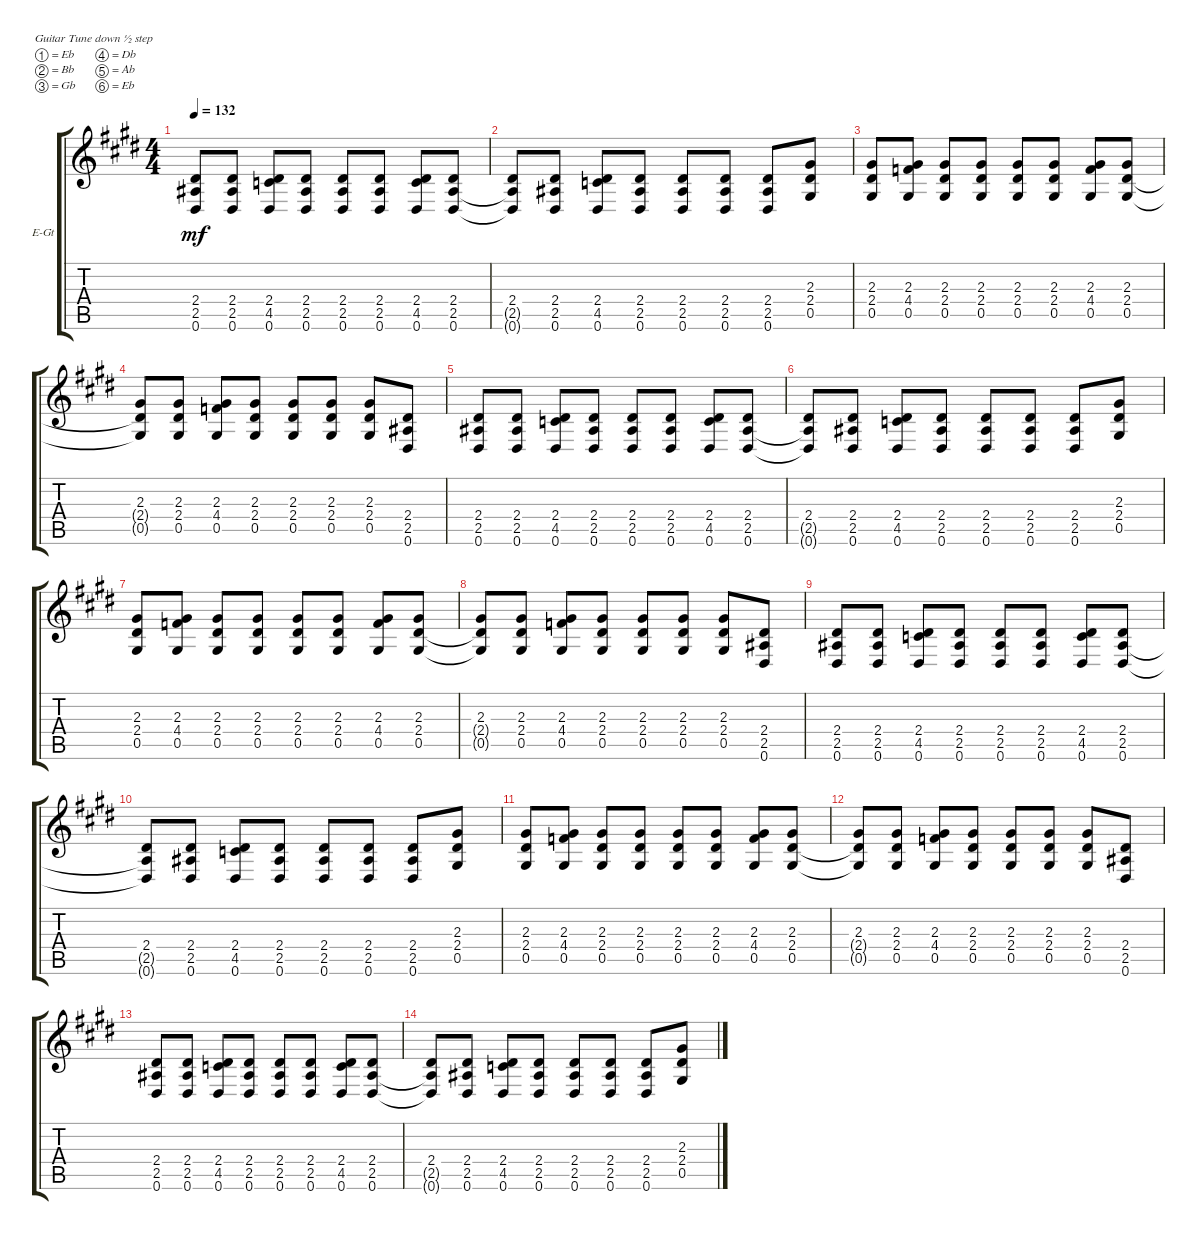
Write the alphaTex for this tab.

\defaultSystemsLayout 4
\bracketExtendMode groupsimilarinstruments
\firstSystemTrackNameOrientation horizontal
\otherSystemsTrackNameOrientation horizontal
\track ("PAUL STANLEY" "E-Gt") {solo instrument distortionguitar}
\staff {score tabs}
\tuning (Eb4 Bb3 Gb3 Db3 Ab2 Eb2)
\ts (4 4)
\tempo 132
\clef g2
\ks e
(0.6 2.5 2.4).8{dy mf} (0.6 2.5 2.4).8 (0.6 4.5 2.4).8 (0.6 2.5 2.4).8 (0.6 2.5 2.4).8 (0.6 2.5 2.4).8 (0.6 4.5 2.4).8 (0.6 2.5 2.4).8 |
(0.6{t} 2.5{t} 2.4).8 (0.6 2.5 2.4).8 (0.6 4.5 2.4).8 (0.6 2.5 2.4).8 (0.6 2.5 2.4).8 (0.6 2.5 2.4).8 (0.6 2.5 2.4).8 (0.5 2.4 2.3).8 |
(0.5 2.4 2.3).8 (0.5 4.4 2.3).8 (0.5 2.4 2.3).8 (0.5 2.4 2.3).8 (0.5 2.4 2.3).8 (0.5 2.4 2.3).8 (0.5 4.4 2.3).8 (0.5 2.4 2.3).8 |
(0.5{t} 2.4{t} 2.3).8 (0.5 2.4 2.3).8 (0.5 4.4 2.3).8 (0.5 2.4 2.3).8 (0.5 2.4 2.3).8 (0.5 2.4 2.3).8 (0.5 2.4 2.3).8 (0.6 2.5 2.4).8 |
(0.6 2.5 2.4).8 (0.6 2.5 2.4).8 (0.6 4.5 2.4).8 (0.6 2.5 2.4).8 (0.6 2.5 2.4).8 (0.6 2.5 2.4).8 (0.6 4.5 2.4).8 (0.6 2.5 2.4).8 |
(0.6{t} 2.5{t} 2.4).8 (0.6 2.5 2.4).8 (0.6 4.5 2.4).8 (0.6 2.5 2.4).8 (0.6 2.5 2.4).8 (0.6 2.5 2.4).8 (0.6 2.5 2.4).8 (0.5 2.4 2.3).8 |
(0.5 2.4 2.3).8 (0.5 4.4 2.3).8 (0.5 2.4 2.3).8 (0.5 2.4 2.3).8 (0.5 2.4 2.3).8 (0.5 2.4 2.3).8 (0.5 4.4 2.3).8 (0.5 2.4 2.3).8 |
(0.5{t} 2.4{t} 2.3).8 (0.5 2.4 2.3).8 (0.5 4.4 2.3).8 (0.5 2.4 2.3).8 (0.5 2.4 2.3).8 (0.5 2.4 2.3).8 (0.5 2.4 2.3).8 (0.6 2.5 2.4).8 |
(0.6 2.5 2.4).8 (0.6 2.5 2.4).8 (0.6 4.5 2.4).8 (0.6 2.5 2.4).8 (0.6 2.5 2.4).8 (0.6 2.5 2.4).8 (0.6 4.5 2.4).8 (0.6 2.5 2.4).8 |
(0.6{t} 2.5{t} 2.4).8 (0.6 2.5 2.4).8 (0.6 4.5 2.4).8 (0.6 2.5 2.4).8 (0.6 2.5 2.4).8 (0.6 2.5 2.4).8 (0.6 2.5 2.4).8 (0.5 2.4 2.3).8 |
(0.5 2.4 2.3).8 (0.5 4.4 2.3).8 (0.5 2.4 2.3).8 (0.5 2.4 2.3).8 (0.5 2.4 2.3).8 (0.5 2.4 2.3).8 (0.5 4.4 2.3).8 (0.5 2.4 2.3).8 |
(0.5{t} 2.4{t} 2.3).8 (0.5 2.4 2.3).8 (0.5 4.4 2.3).8 (0.5 2.4 2.3).8 (0.5 2.4 2.3).8 (0.5 2.4 2.3).8 (0.5 2.4 2.3).8 (0.6 2.5 2.4).8 |
(0.6 2.5 2.4).8 (0.6 2.5 2.4).8 (0.6 4.5 2.4).8 (0.6 2.5 2.4).8 (0.6 2.5 2.4).8 (0.6 2.5 2.4).8 (0.6 4.5 2.4).8 (0.6 2.5 2.4).8 |
(0.6{t} 2.5{t} 2.4).8 (0.6 2.5 2.4).8 (0.6 4.5 2.4).8 (0.6 2.5 2.4).8 (0.6 2.5 2.4).8 (0.6 2.5 2.4).8 (0.6 2.5 2.4).8 (0.5 2.4 2.3).8
